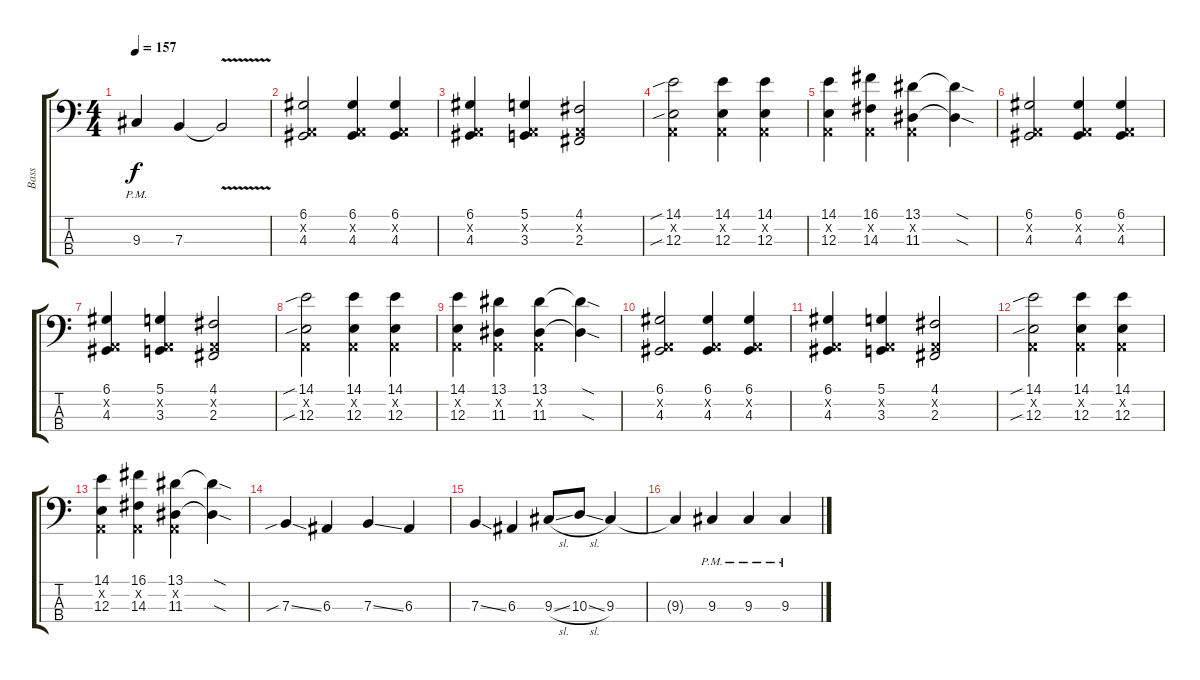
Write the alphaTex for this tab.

\track ("Bass" "Bass") {instrument electricbasspick}
\staff {score tabs}
\tuning (D2 A1 E1 B0) {hide}
\ts (4 4)
\tempo 157
\clef f4
\ks c
9.3{pm}.4{dy f} 7.3.4 7.3{v t}.2 |
(6.1 0.2{x} 4.3).2 (6.1 0.2{x} 4.3).4 (6.1 0.2{x} 4.3).4 |
(6.1 0.2{x} 4.3).4 (5.1 0.2{x} 3.3).4 (4.1 0.2{x} 2.3).2 |
(14.1{sib} 0.2{x} 12.3{sib}).2 (14.1 0.2{x} 12.3).4 (14.1 0.2{x} 12.3).4 |
(14.1 0.2{x} 12.3).4 (16.1 0.2{x} 14.3).4 (13.1 0.2{x} 11.3).4 (13.1{sod t} 11.3{sod t}).4 |
(6.1 0.2{x} 4.3).2 (6.1 0.2{x} 4.3).4 (6.1 0.2{x} 4.3).4 |
(6.1 0.2{x} 4.3).4 (5.1 0.2{x} 3.3).4 (4.1 0.2{x} 2.3).2 |
(14.1{sib} 0.2{x} 12.3{sib}).2 (14.1 0.2{x} 12.3).4 (14.1 0.2{x} 12.3).4 |
(14.1 0.2{x} 12.3).4 (13.1 0.2{x} 11.3).4 (13.1 0.2{x} 11.3).4 (13.1{sod t} 11.3{sod t}).4 |
(6.1 0.2{x} 4.3).2 (6.1 0.2{x} 4.3).4 (6.1 0.2{x} 4.3).4 |
(6.1 0.2{x} 4.3).4 (5.1 0.2{x} 3.3).4 (4.1 0.2{x} 2.3).2 |
(14.1{sib} 0.2{x} 12.3{sib}).2 (14.1 0.2{x} 12.3).4 (14.1 0.2{x} 12.3).4 |
(14.1 0.2{x} 12.3).4 (16.1 0.2{x} 14.3).4 (13.1 0.2{x} 11.3).4 (13.1{sod t} 11.3{sod t}).4 |
7.3{sib ss}.4 6.3.4 7.3{ss}.4 6.3.4 |
7.3{ss}.4 6.3.4 9.3{sl}.8 10.3{sl}.8 9.3.4 |
9.3{t}.4 9.3{pm}.4 9.3{pm}.4 9.3{pm}.4
